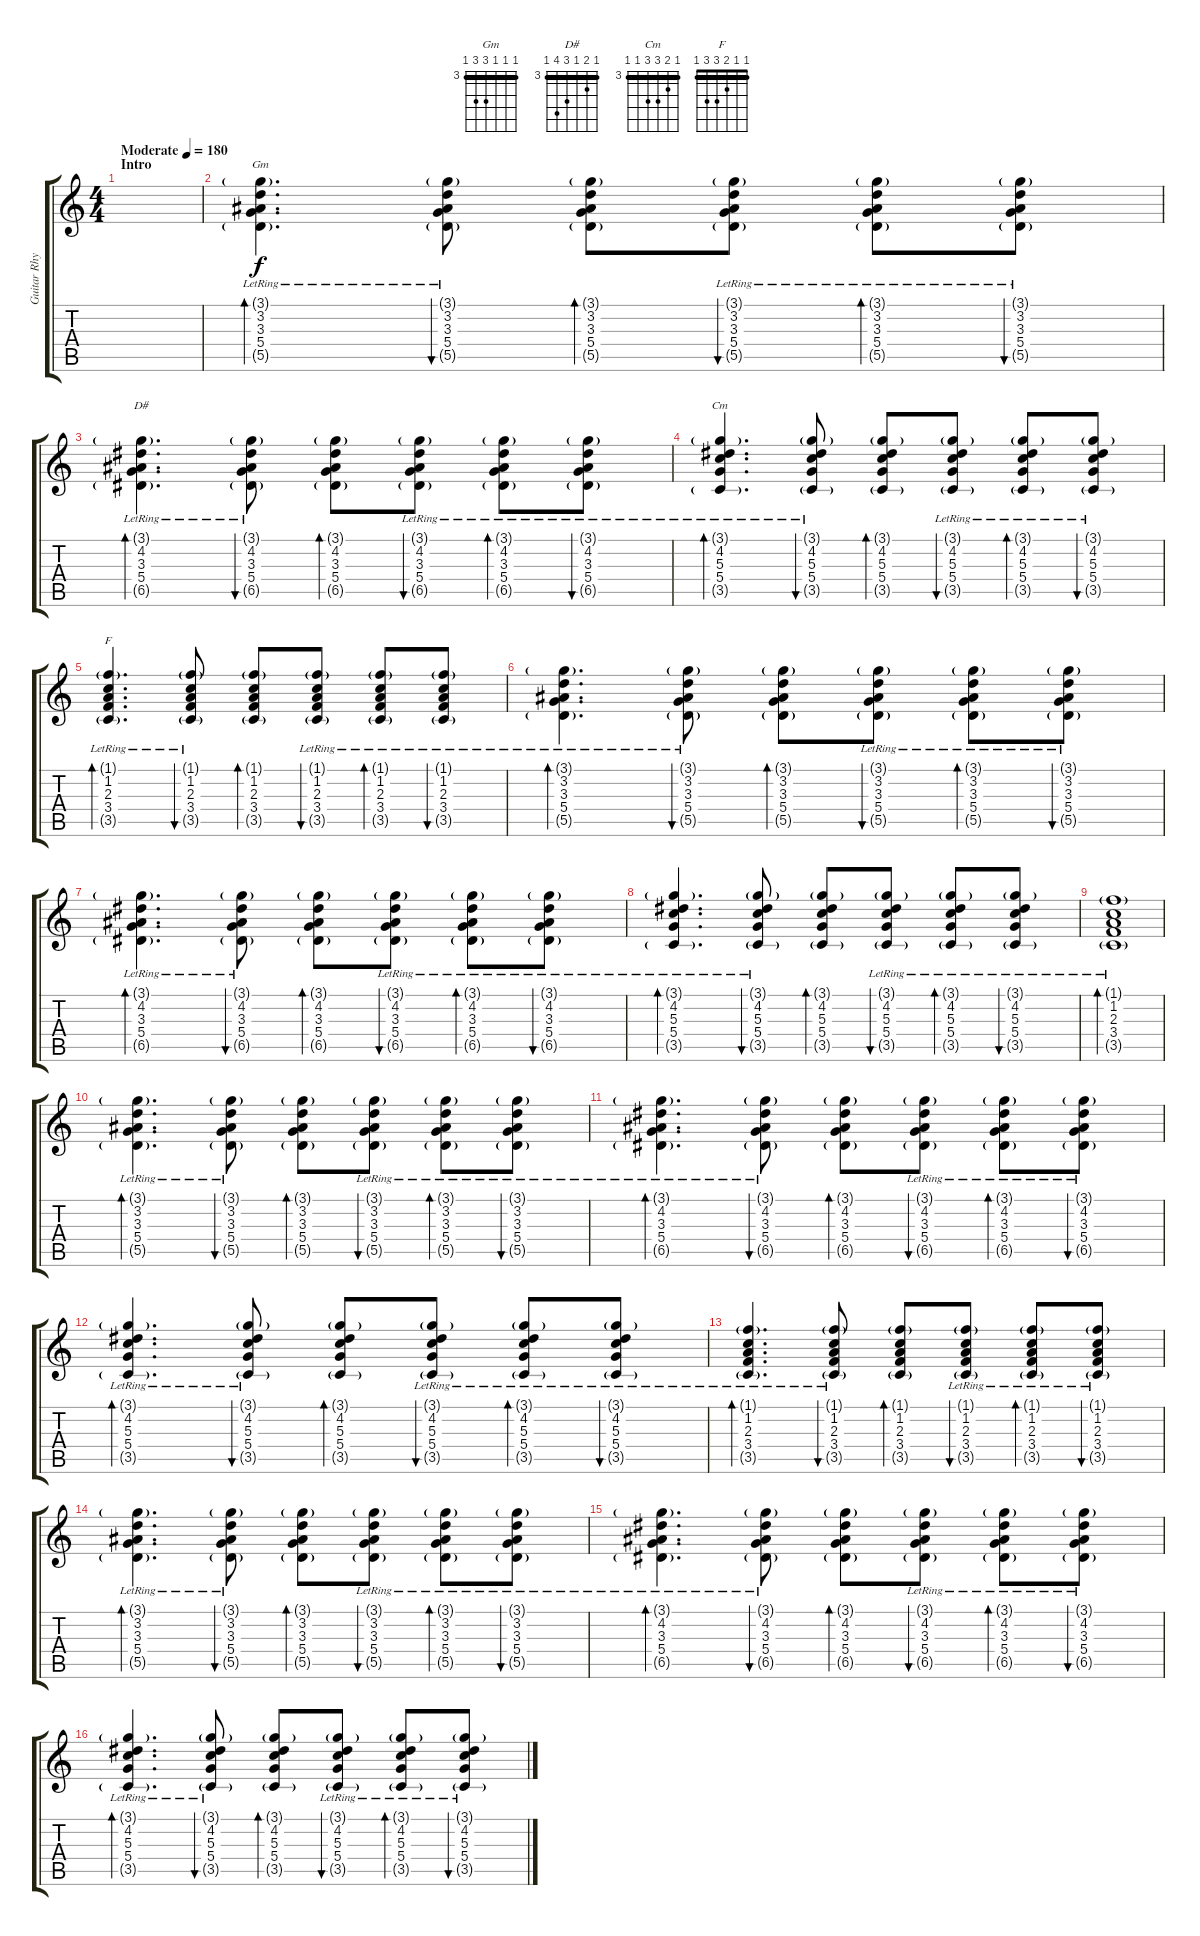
\track ("Guitar Rhythm" "Guitar Rhy") {instrument acousticguitarsteel}
\staff {score tabs}
\tuning (E4 B3 G3 D3 A2 E2) {hide}
\chord ("Gm" 3 3 3 5 5 3) {firstfret 3 barre 3}
\chord ("D#" 3 4 3 5 6 3) {firstfret 3 barre 3}
\chord ("Cm" 3 4 5 5 3 3) {firstfret 3 barre 3}
\chord ("F" 1 1 2 3 3 1) {barre 1}
\ts (4 4)
\section ("" "Intro")
\tempo (180 "Moderate")
\clef g2
\ks c
|
(3.1{g lr} 3.2{lr} 3.3{lr} 5.4{lr} 5.5{g lr}).4{d bd 60 ch "Gm"} (3.1{g lr} 3.2{lr} 3.3{lr} 5.4{lr} 5.5{g lr}).8{bu 60} (3.1{g} 3.2 3.3 5.4 5.5{g}).8{bd 60} (3.1{g lr} 3.2{lr} 3.3{lr} 5.4{lr} 5.5{g lr}).8{bu 60} (3.1{g lr} 3.2{lr} 3.3{lr} 5.4{lr} 5.5{g lr}).8{bd 60} (3.1{g lr} 3.2{lr} 3.3{lr} 5.4{lr} 5.5{g lr}).8{bu 60} |
(3.1{g lr} 4.2{lr} 3.3{lr} 5.4{lr} 6.5{g lr}).4{d bd 60 ch "D#"} (3.1{g lr} 4.2{lr} 3.3{lr} 5.4{lr} 6.5{g lr}).8{bu 60} (3.1{g} 4.2 3.3 5.4 6.5{g}).8{bd 60} (3.1{g lr} 4.2{lr} 3.3{lr} 5.4{lr} 6.5{g lr}).8{bu 60} (3.1{g lr} 4.2{lr} 3.3{lr} 5.4{lr} 6.5{g lr}).8{bd 60} (3.1{g lr} 4.2{lr} 3.3{lr} 5.4{lr} 6.5{g lr}).8{bu 60} |
(3.1{g lr} 4.2{lr} 5.3{lr} 5.4{lr} 3.5{g lr}).4{d bd 60 ch "Cm"} (3.1{g lr} 4.2{lr} 5.3{lr} 5.4{lr} 3.5{g lr}).8{bu 60} (3.1{g} 4.2 5.3 5.4 3.5{g}).8{bd 60} (3.1{g lr} 4.2{lr} 5.3{lr} 5.4{lr} 3.5{g lr}).8{bu 60} (3.1{g lr} 4.2{lr} 5.3{lr} 5.4{lr} 3.5{g lr}).8{bd 60} (3.1{g lr} 4.2{lr} 5.3{lr} 5.4{lr} 3.5{g lr}).8{bu 60} |
(1.1{g lr} 1.2{lr} 2.3{lr} 3.4{lr} 3.5{g lr}).4{d bd 60 ch "F"} (1.1{g lr} 1.2{lr} 2.3{lr} 3.4{lr} 3.5{g lr}).8{bu 60} (1.1{g} 1.2 2.3 3.4 3.5{g}).8{bd 60} (1.1{g lr} 1.2{lr} 2.3{lr} 3.4{lr} 3.5{g lr}).8{bu 60} (1.1{g lr} 1.2{lr} 2.3{lr} 3.4{lr} 3.5{g lr}).8{bd 60} (1.1{g lr} 1.2{lr} 2.3{lr} 3.4{lr} 3.5{g lr}).8{bu 60} |
(3.1{g lr} 3.2{lr} 3.3{lr} 5.4{lr} 5.5{g lr}).4{d bd 60} (3.1{g lr} 3.2{lr} 3.3{lr} 5.4{lr} 5.5{g lr}).8{bu 60} (3.1{g} 3.2 3.3 5.4 5.5{g}).8{bd 60} (3.1{g lr} 3.2{lr} 3.3{lr} 5.4{lr} 5.5{g lr}).8{bu 60} (3.1{g lr} 3.2{lr} 3.3{lr} 5.4{lr} 5.5{g lr}).8{bd 60} (3.1{g lr} 3.2{lr} 3.3{lr} 5.4{lr} 5.5{g lr}).8{bu 60} |
(3.1{g lr} 4.2{lr} 3.3{lr} 5.4{lr} 6.5{g lr}).4{d bd 60} (3.1{g lr} 4.2{lr} 3.3{lr} 5.4{lr} 6.5{g lr}).8{bu 60} (3.1{g} 4.2 3.3 5.4 6.5{g}).8{bd 60} (3.1{g lr} 4.2{lr} 3.3{lr} 5.4{lr} 6.5{g lr}).8{bu 60} (3.1{g lr} 4.2{lr} 3.3{lr} 5.4{lr} 6.5{g lr}).8{bd 60} (3.1{g lr} 4.2{lr} 3.3{lr} 5.4{lr} 6.5{g lr}).8{bu 60} |
(3.1{g lr} 4.2{lr} 5.3{lr} 5.4{lr} 3.5{g lr}).4{d bd 60} (3.1{g lr} 4.2{lr} 5.3{lr} 5.4{lr} 3.5{g lr}).8{bu 60} (3.1{g} 4.2 5.3 5.4 3.5{g}).8{bd 60} (3.1{g lr} 4.2{lr} 5.3{lr} 5.4{lr} 3.5{g lr}).8{bu 60} (3.1{g lr} 4.2{lr} 5.3{lr} 5.4{lr} 3.5{g lr}).8{bd 60} (3.1{g lr} 4.2{lr} 5.3{lr} 5.4{lr} 3.5{g lr}).8{bu 60} |
(1.1{g lr} 1.2{lr} 2.3{lr} 3.4{lr} 3.5{g lr}).1{bd 60} |
(3.1{g lr} 3.2{lr} 3.3{lr} 5.4{lr} 5.5{g lr}).4{d bd 60} (3.1{g lr} 3.2{lr} 3.3{lr} 5.4{lr} 5.5{g lr}).8{bu 60} (3.1{g} 3.2 3.3 5.4 5.5{g}).8{bd 60} (3.1{g lr} 3.2{lr} 3.3{lr} 5.4{lr} 5.5{g lr}).8{bu 60} (3.1{g lr} 3.2{lr} 3.3{lr} 5.4{lr} 5.5{g lr}).8{bd 60} (3.1{g lr} 3.2{lr} 3.3{lr} 5.4{lr} 5.5{g lr}).8{bu 60} |
(3.1{g lr} 4.2{lr} 3.3{lr} 5.4{lr} 6.5{g lr}).4{d bd 60} (3.1{g lr} 4.2{lr} 3.3{lr} 5.4{lr} 6.5{g lr}).8{bu 60} (3.1{g} 4.2 3.3 5.4 6.5{g}).8{bd 60} (3.1{g lr} 4.2{lr} 3.3{lr} 5.4{lr} 6.5{g lr}).8{bu 60} (3.1{g lr} 4.2{lr} 3.3{lr} 5.4{lr} 6.5{g lr}).8{bd 60} (3.1{g lr} 4.2{lr} 3.3{lr} 5.4{lr} 6.5{g lr}).8{bu 60} |
(3.1{g lr} 4.2{lr} 5.3{lr} 5.4{lr} 3.5{g lr}).4{d bd 60} (3.1{g lr} 4.2{lr} 5.3{lr} 5.4{lr} 3.5{g lr}).8{bu 60} (3.1{g} 4.2 5.3 5.4 3.5{g}).8{bd 60} (3.1{g lr} 4.2{lr} 5.3{lr} 5.4{lr} 3.5{g lr}).8{bu 60} (3.1{g lr} 4.2{lr} 5.3{lr} 5.4{lr} 3.5{g lr}).8{bd 60} (3.1{g lr} 4.2{lr} 5.3{lr} 5.4{lr} 3.5{g lr}).8{bu 60} |
(1.1{g lr} 1.2{lr} 2.3{lr} 3.4{lr} 3.5{g lr}).4{d bd 60} (1.1{g lr} 1.2{lr} 2.3{lr} 3.4{lr} 3.5{g lr}).8{bu 60} (1.1{g} 1.2 2.3 3.4 3.5{g}).8{bd 60} (1.1{g lr} 1.2{lr} 2.3{lr} 3.4{lr} 3.5{g lr}).8{bu 60} (1.1{g lr} 1.2{lr} 2.3{lr} 3.4{lr} 3.5{g lr}).8{bd 60} (1.1{g lr} 1.2{lr} 2.3{lr} 3.4{lr} 3.5{g lr}).8{bu 60} |
(3.1{g lr} 3.2{lr} 3.3{lr} 5.4{lr} 5.5{g lr}).4{d bd 60} (3.1{g lr} 3.2{lr} 3.3{lr} 5.4{lr} 5.5{g lr}).8{bu 60} (3.1{g} 3.2 3.3 5.4 5.5{g}).8{bd 60} (3.1{g lr} 3.2{lr} 3.3{lr} 5.4{lr} 5.5{g lr}).8{bu 60} (3.1{g lr} 3.2{lr} 3.3{lr} 5.4{lr} 5.5{g lr}).8{bd 60} (3.1{g lr} 3.2{lr} 3.3{lr} 5.4{lr} 5.5{g lr}).8{bu 60} |
(3.1{g lr} 4.2{lr} 3.3{lr} 5.4{lr} 6.5{g lr}).4{d bd 60} (3.1{g lr} 4.2{lr} 3.3{lr} 5.4{lr} 6.5{g lr}).8{bu 60} (3.1{g} 4.2 3.3 5.4 6.5{g}).8{bd 60} (3.1{g lr} 4.2{lr} 3.3{lr} 5.4{lr} 6.5{g lr}).8{bu 60} (3.1{g lr} 4.2{lr} 3.3{lr} 5.4{lr} 6.5{g lr}).8{bd 60} (3.1{g lr} 4.2{lr} 3.3{lr} 5.4{lr} 6.5{g lr}).8{bu 60} |
(3.1{g lr} 4.2{lr} 5.3{lr} 5.4{lr} 3.5{g lr}).4{d bd 60} (3.1{g lr} 4.2{lr} 5.3{lr} 5.4{lr} 3.5{g lr}).8{bu 60} (3.1{g} 4.2 5.3 5.4 3.5{g}).8{bd 60} (3.1{g lr} 4.2{lr} 5.3{lr} 5.4{lr} 3.5{g lr}).8{bu 60} (3.1{g lr} 4.2{lr} 5.3{lr} 5.4{lr} 3.5{g lr}).8{bd 60} (3.1{g lr} 4.2{lr} 5.3{lr} 5.4{lr} 3.5{g lr}).8{bu 60}
